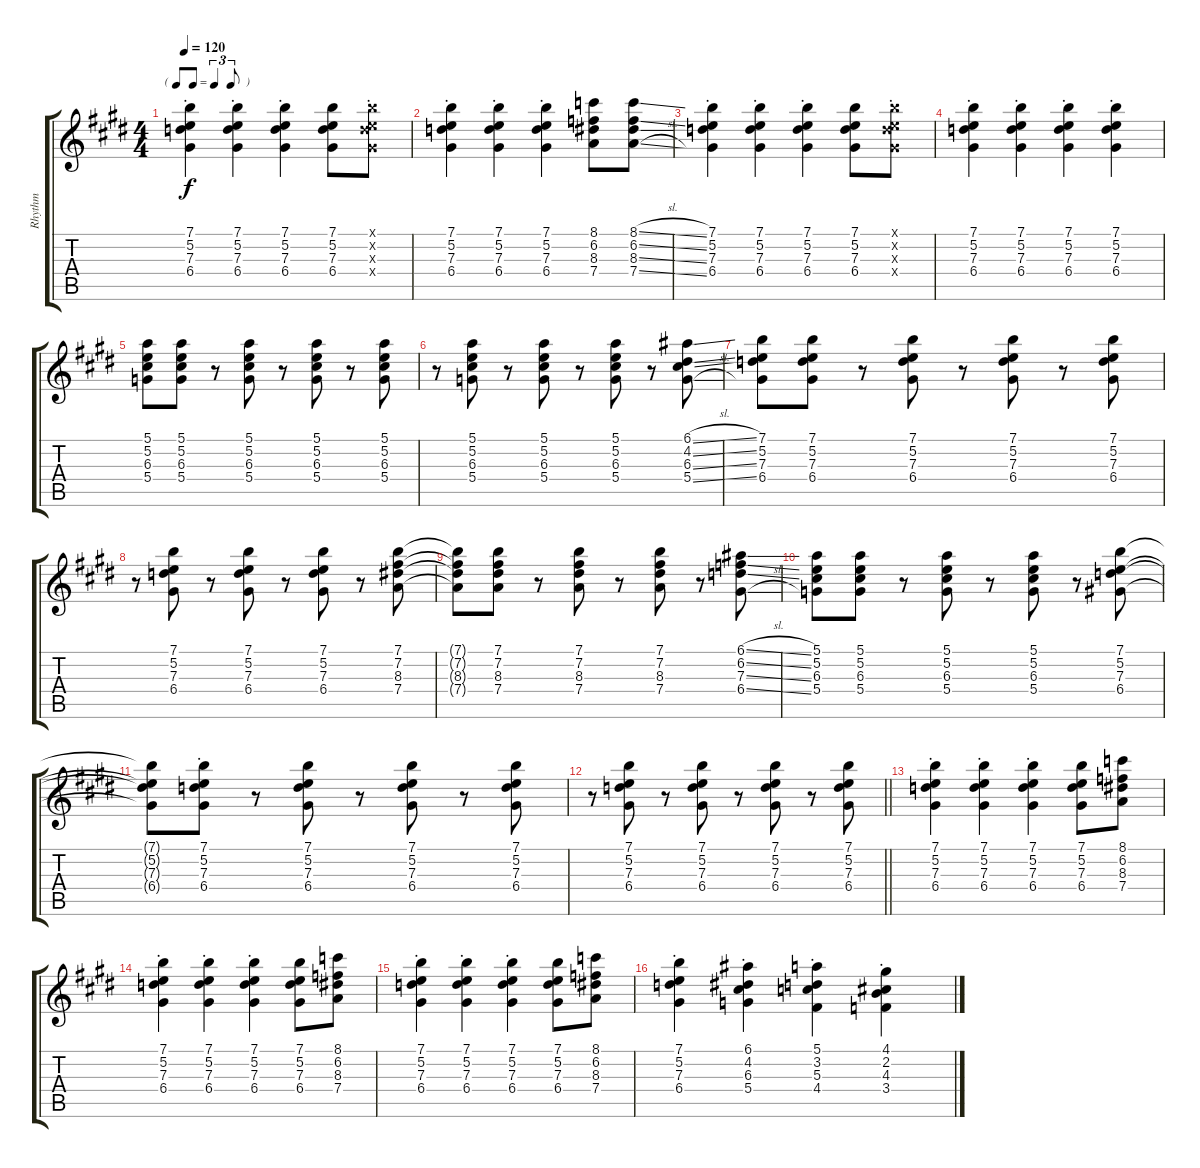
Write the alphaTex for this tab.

\track ("Rhythm" "Rhythm") {instrument electricguitarjazz}
\staff {score tabs}
\tuning (E4 B3 G3 D3 A2 E2) {hide}
\ts (4 4)
\tf triplet8th
\tempo 120
\clef g2
\ks e
(7.1{st} 5.2{st} 7.3{st} 6.4{st}).4{dy f} (7.1{st} 5.2{st} 7.3{st} 6.4{st}).4 (7.1{st} 5.2{st} 7.3{st} 6.4{st}).4 (7.1 5.2 7.3 6.4).8 (7.1{st x} 5.2{st x} 7.3{st x} 6.4{st x}).8 |
\ks c#minor
(7.1{st} 5.2{st} 7.3{st} 6.4{st}).4 (7.1{st} 5.2{st} 7.3{st} 6.4{st}).4 (7.1{st} 5.2{st} 7.3{st} 6.4{st}).4 (8.1 6.2 8.3 7.4).8 (8.1{sl} 6.2{sl} 8.3{sl} 7.4{sl}).8 |
(7.1{st} 5.2{st} 7.3{st} 6.4{st}).4 (7.1{st} 5.2{st} 7.3{st} 6.4{st}).4 (7.1{st} 5.2{st} 7.3{st} 6.4{st}).4 (7.1 5.2 7.3 6.4).8 (7.1{st x} 5.2{st x} 7.3{st x} 6.4{st x}).8 |
(7.1{st} 5.2{st} 7.3{st} 6.4{st}).4 (7.1{st} 5.2{st} 7.3{st} 6.4{st}).4 (7.1{st} 5.2{st} 7.3{st} 6.4{st}).4 (7.1{st} 5.2{st} 7.3{st} 6.4{st}).4 |
\ks e
(5.1 5.2 6.3 5.4).8 (5.1 5.2 6.3 5.4).8 r.8 (5.1 5.2 6.3 5.4).8 r.8 (5.1 5.2 6.3 5.4).8 r.8 (5.1 5.2 6.3 5.4).8 |
\ks c#minor
r.8 (5.1 5.2 6.3 5.4).8 r.8 (5.1 5.2 6.3 5.4).8 r.8 (5.1 5.2 6.3 5.4).8 r.8 (6.1{sl} 4.2{sl} 6.3{sl} 5.4{sl}).8 |
(7.1 5.2 7.3 6.4).8 (7.1 5.2 7.3 6.4).8 r.8 (7.1 5.2 7.3 6.4).8 r.8 (7.1 5.2 7.3 6.4).8 r.8 (7.1 5.2 7.3 6.4).8 |
r.8 (7.1 5.2 7.3 6.4).8 r.8 (7.1 5.2 7.3 6.4).8 r.8 (7.1 5.2 7.3 6.4).8 r.8 (7.1 7.2 8.3 7.4).8 |
\ks e
(7.1{t} 7.2{t} 8.3{t} 7.4{t}).8 (7.1 7.2 8.3 7.4).8 r.8 (7.1 7.2 8.3 7.4).8 r.8 (7.1 7.2 8.3 7.4).8 r.8 (6.1{sl} 6.2{sl} 7.3{sl} 6.4{sl}).8 |
\ks c#minor
(5.1 5.2 6.3 5.4).8 (5.1 5.2 6.3 5.4).8 r.8 (5.1 5.2 6.3 5.4).8 r.8 (5.1 5.2 6.3 5.4).8 r.8 (7.1 5.2 7.3 6.4).8 |
(7.1{t} 5.2{t} 7.3{t} 6.4{t}).8 (7.1{st} 5.2{st} 7.3{st} 6.4{st}).8 r.8 (7.1 5.2 7.3 6.4).8 r.8 (7.1 5.2 7.3 6.4).8 r.8 (7.1 5.2 7.3 6.4).8 |
\barLineRight lightlight
r.8 (7.1 5.2 7.3 6.4).8 r.8 (7.1 5.2 7.3 6.4).8 r.8 (7.1 5.2 7.3 6.4).8 r.8 (7.1 5.2 7.3 6.4).8 |
\ks e
(7.1{st} 5.2{st} 7.3{st} 6.4{st}).4 (7.1{st} 5.2{st} 7.3{st} 6.4{st}).4 (7.1{st} 5.2{st} 7.3{st} 6.4{st}).4 (7.1 5.2 7.3 6.4).8 (8.1 6.2 8.3 7.4).8 |
\ks c#minor
(7.1{st} 5.2{st} 7.3{st} 6.4{st}).4 (7.1{st} 5.2{st} 7.3{st} 6.4{st}).4 (7.1{st} 5.2{st} 7.3{st} 6.4{st}).4 (7.1 5.2 7.3 6.4).8 (8.1 6.2 8.3 7.4).8 |
(7.1{st} 5.2{st} 7.3{st} 6.4{st}).4 (7.1{st} 5.2{st} 7.3{st} 6.4{st}).4 (7.1{st} 5.2{st} 7.3{st} 6.4{st}).4 (7.1 5.2 7.3 6.4).8 (8.1 6.2 8.3 7.4).8 |
(7.1{st} 5.2{st} 7.3{st} 6.4{st}).4 (6.1{st} 4.2{st} 6.3{st} 5.4{st}).4 (5.1{st} 3.2{st} 5.3{st} 4.4{st}).4 (4.1{st} 2.2{st} 4.3{st} 3.4{st}).4
